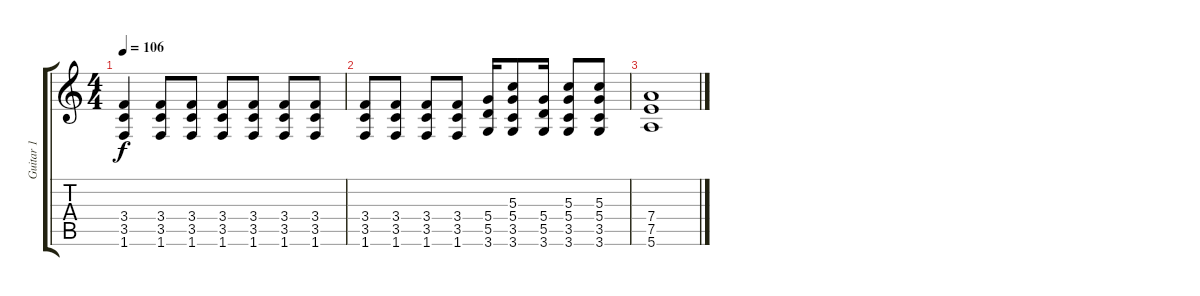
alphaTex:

\track ("Guitar 1" "Guitar 1") {instrument overdrivenguitar}
\staff {score tabs}
\tuning (E4 B3 G3 D3 A2 E2) {hide}
\ts (4 4)
\tempo 106
\clef g2
\ks c
(3.4 3.5 1.6).4{dy f} (3.4 3.5 1.6).8 (3.4 3.5 1.6).8 (3.4 3.5 1.6).8 (3.4 3.5 1.6).8 (3.4 3.5 1.6).8 (3.4 3.5 1.6).8 |
(3.4 3.5 1.6).8 (3.4 3.5 1.6).8 (3.4 3.5 1.6).8 (3.4 3.5 1.6).8 (5.4 5.5 3.6).16 (5.3 5.4 3.5 3.6).8 (5.4 5.5 3.6).16 (5.3 5.4 3.5 3.6).8 (5.3 5.4 3.5 3.6).8 |
(7.4 7.5 5.6).1
